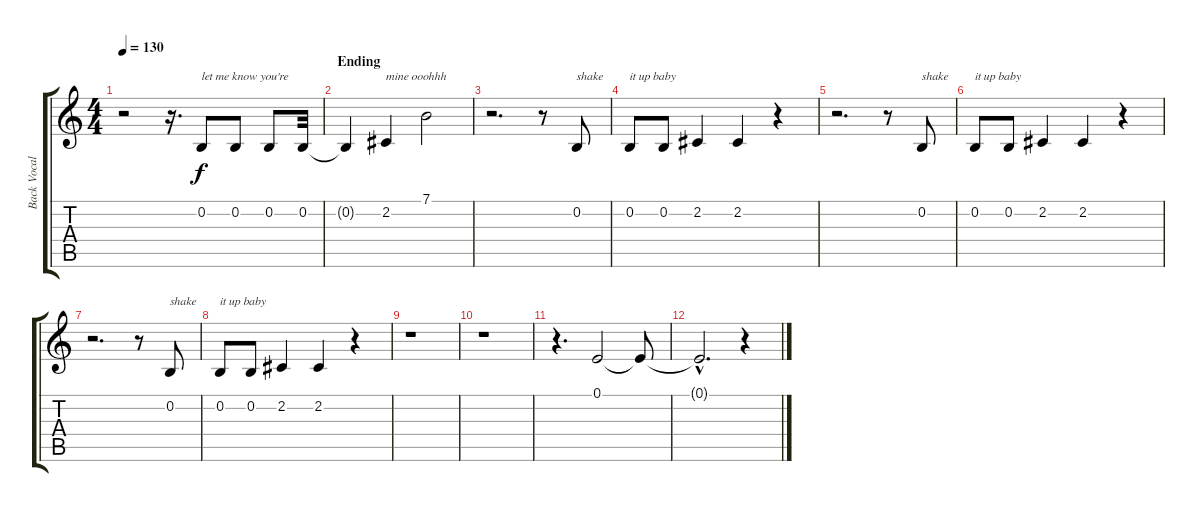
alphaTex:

\track ("Back Vocal 2" "Back Vocal") {instrument baritonesax}
\staff {score tabs}
\tuning (E4 B3 G3 D3 A2 E2) {hide}
\ts (4 4)
\tempo 130
\clef g2
\ks c
r.2{dy f} r.16{d} 0.2.8{txt "let me know you're"} 0.2.8 0.2.8 0.2.32 |
\section ("" "Ending")
0.2{t}.4 2.2.4{txt "mine ooohhh"} 7.1.2 |
r.2{d} r.8 0.2.8{txt "shake"} |
0.2.8{txt "it up baby"} 0.2.8 2.2.4 2.2.4 r.4 |
r.2{d} r.8 0.2.8{txt "shake"} |
0.2.8{txt "it up baby"} 0.2.8 2.2.4 2.2.4 r.4 |
r.2{d} r.8 0.2.8{txt "shake"} |
0.2.8{txt "it up baby"} 0.2.8 2.2.4 2.2.4 r.4 |
r.1 |
r.1 |
r.4{d} 0.1.2{volume 16} 0.1{t}.8 |
0.1{hac t}.2{d} r.4
